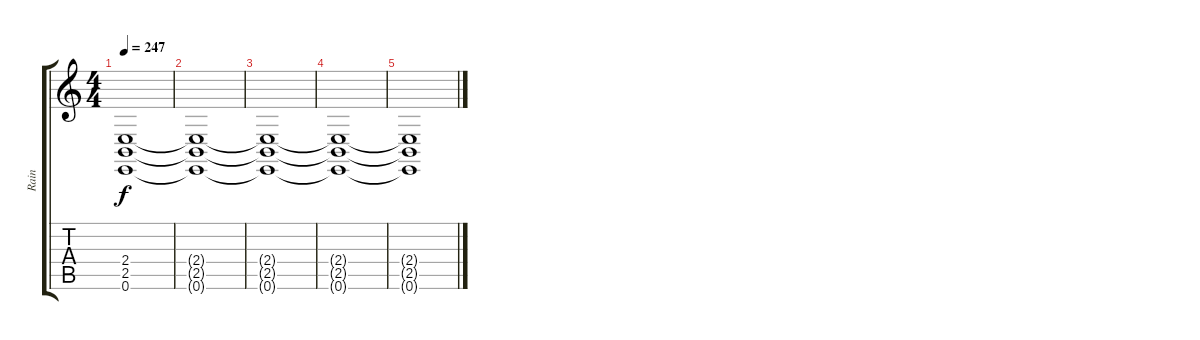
\track ("Rain" "Rain") {instrument applause}
\staff {score tabs}
\tuning (E4 B3 G3 D3 A2 E2) {hide}
\ts (4 4)
\tempo 247
\clef g2
\ks c
(2.4{t} 2.5{t} 0.6{t}).1{dy f} |
(2.4{t} 2.5{t} 0.6{t}).1 |
(2.4{t} 2.5{t} 0.6{t}).1 |
(2.4{t} 2.5{t} 0.6{t}).1 |
(2.4{t} 2.5{t} 0.6{t}).1
